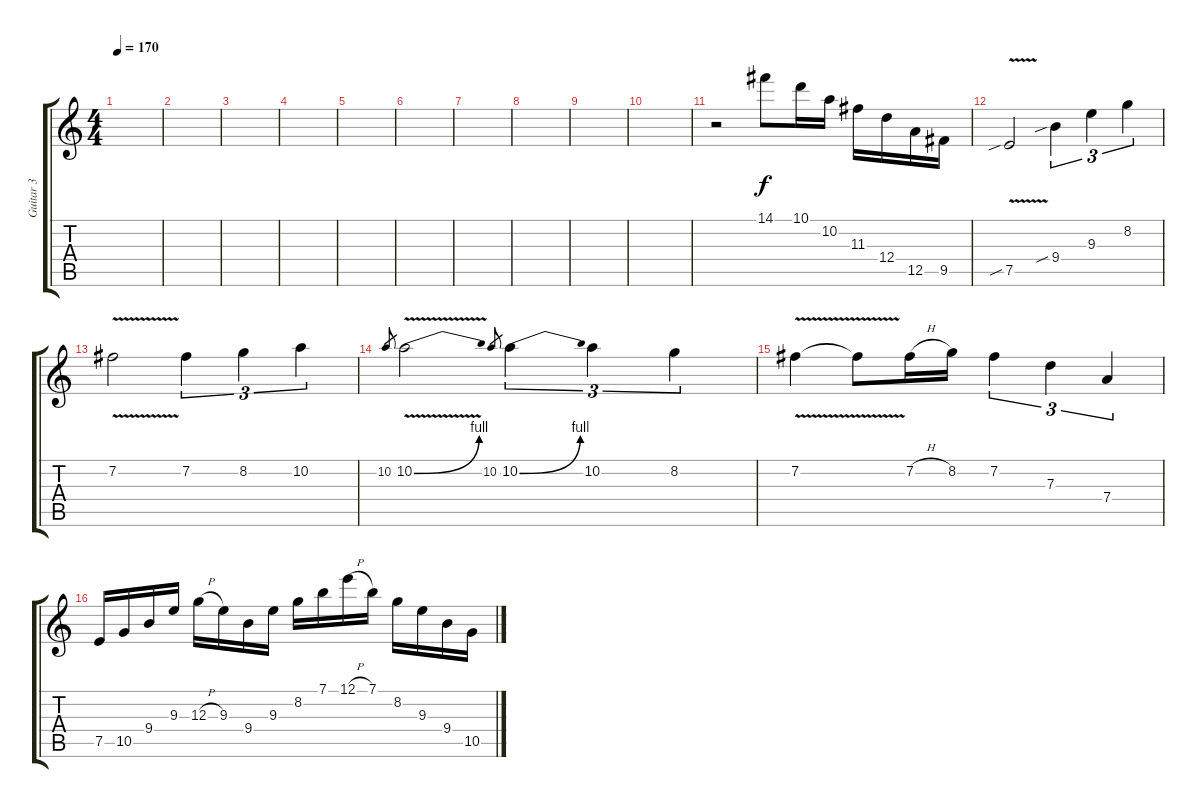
\track ("Guitar 3" "Guitar 3") {instrument distortionguitar}
\staff {score tabs}
\tuning (E4 B3 G3 D3 A2 E2) {hide}
\ts (4 4)
\tempo 170
\clef g2
\ks c
|
|
|
|
|
|
|
|
|
|
r.2 14.1.8 10.1.16 10.2.16 11.3.16 12.4.16 12.5.16 9.5.16 |
7.5{v sib}.2 9.4{sib}.4{tu (3 2)} 9.3.4{tu (3 2)} 8.2.4{tu (3 2)} |
7.2{v}.2 7.2.4{tu (3 2)} 8.2.4{tu (3 2)} 10.2.4{tu (3 2)} |
10.2.8{gr} 10.2{be (bend 0 0 60 4) v}.2 10.2.8{gr} 10.2{be (bend 0 0 60 4)}.4{tu (3 2)} 10.2.4{tu (3 2)} 8.2.4{tu (3 2)} |
7.2{v}.4 7.2{t}.8 7.2{h}.16 8.2.16 7.2.4{tu (3 2)} 7.3.4{tu (3 2)} 7.4.4{tu (3 2)} |
7.5.16{instrument overdrivenguitar} 10.5.16 9.4.16 9.3.16 12.3{h}.16 9.3.16 9.4.16 9.3.16 8.2.16 7.1.16 12.1{h}.16 7.1.16 8.2.16 9.3.16 9.4.16 10.5.16
